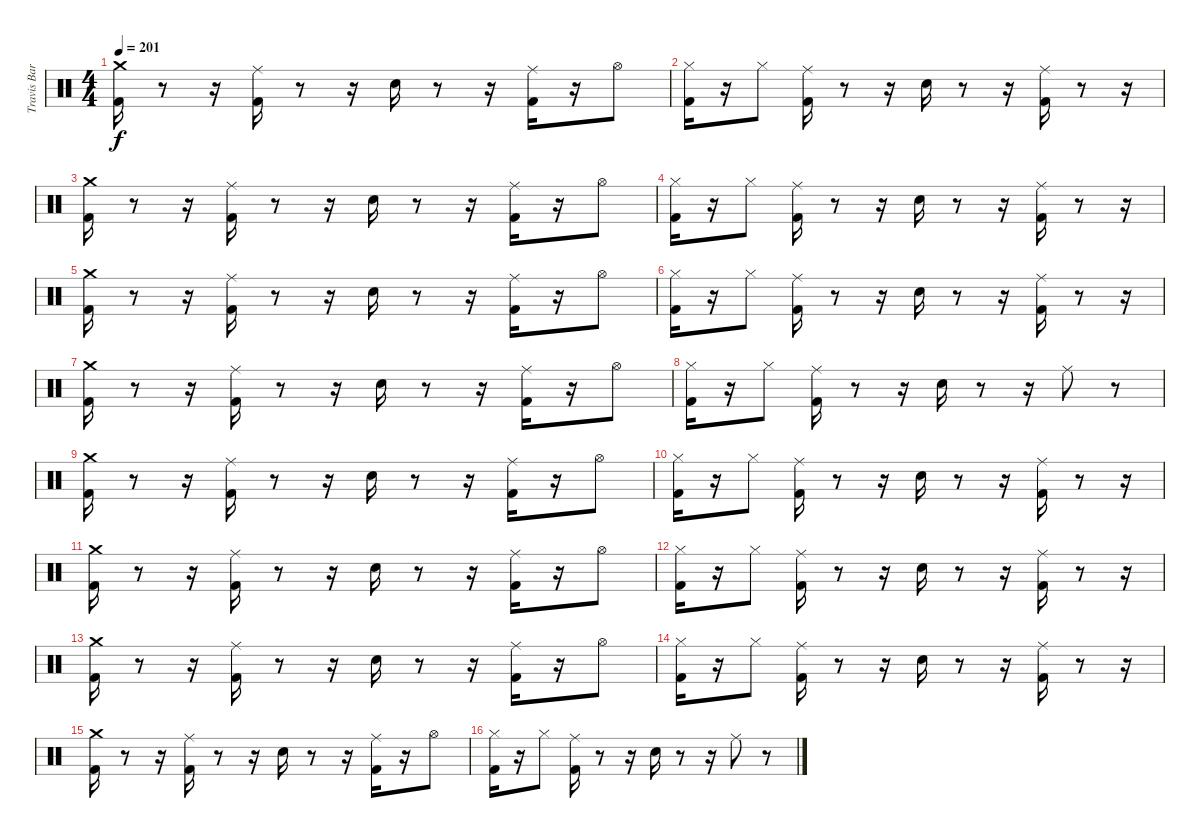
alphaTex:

\track ("Travis Barker(drum)" "Travis Bar") {instrument percussion}
\staff {score}
\articulation defaults
\ts (4 4)
\tempo 201
\clef neutral
\ks c
("Crash medium (hit)" "Kick (hit) 2").16{dy f} r.8 r.16 ("Ride (middle)" "Kick (hit) 2").16 r.8 r.16 "Electric Snare (hit)".16 r.8 r.16 ("Ride (middle)" "Kick (hit) 2").16 r.16 "Hi-Hat (open)".8 |
("Kick (hit) 2" "Hi-Hat (closed)").16 r.16 "Hi-Hat (closed)".8 ("Ride (middle)" "Kick (hit) 2").16 r.8 r.16 "Electric Snare (hit)".16 r.8 r.16 ("Ride (middle)" "Kick (hit) 2").16 r.8 r.16 |
("Crash medium (hit)" "Kick (hit) 2").16 r.8 r.16 ("Ride (middle)" "Kick (hit) 2").16 r.8 r.16 "Electric Snare (hit)".16 r.8 r.16 ("Ride (middle)" "Kick (hit) 2").16 r.16 "Hi-Hat (open)".8 |
("Kick (hit) 2" "Hi-Hat (closed)").16 r.16 "Hi-Hat (closed)".8 ("Ride (middle)" "Kick (hit) 2").16 r.8 r.16 "Electric Snare (hit)".16 r.8 r.16 ("Ride (middle)" "Kick (hit) 2").16 r.8 r.16 |
("Crash medium (hit)" "Kick (hit) 2").16 r.8 r.16 ("Ride (middle)" "Kick (hit) 2").16 r.8 r.16 "Electric Snare (hit)".16 r.8 r.16 ("Ride (middle)" "Kick (hit) 2").16 r.16 "Hi-Hat (open)".8 |
("Kick (hit) 2" "Hi-Hat (closed)").16 r.16 "Hi-Hat (closed)".8 ("Ride (middle)" "Kick (hit) 2").16 r.8 r.16 "Electric Snare (hit)".16 r.8 r.16 ("Ride (middle)" "Kick (hit) 2").16 r.8 r.16 |
("Crash medium (hit)" "Kick (hit) 2").16 r.8 r.16 ("Ride (middle)" "Kick (hit) 2").16 r.8 r.16 "Electric Snare (hit)".16 r.8 r.16 ("Ride (middle)" "Kick (hit) 2").16 r.16 "Hi-Hat (open)".8 |
("Kick (hit) 2" "Hi-Hat (closed)").16 r.16 "Hi-Hat (closed)".8 ("Ride (middle)" "Kick (hit) 2").16 r.8 r.16 "Electric Snare (hit)".16 r.8 r.16 "Ride (middle)".8 r.8 |
("Crash medium (hit)" "Kick (hit) 2").16 r.8 r.16 ("Ride (middle)" "Kick (hit) 2").16 r.8 r.16 "Electric Snare (hit)".16 r.8 r.16 ("Ride (middle)" "Kick (hit) 2").16 r.16 "Hi-Hat (open)".8 |
("Kick (hit) 2" "Hi-Hat (closed)").16 r.16 "Hi-Hat (closed)".8 ("Ride (middle)" "Kick (hit) 2").16 r.8 r.16 "Electric Snare (hit)".16 r.8 r.16 ("Ride (middle)" "Kick (hit) 2").16 r.8 r.16 |
("Crash medium (hit)" "Kick (hit) 2").16 r.8 r.16 ("Ride (middle)" "Kick (hit) 2").16 r.8 r.16 "Electric Snare (hit)".16 r.8 r.16 ("Ride (middle)" "Kick (hit) 2").16 r.16 "Hi-Hat (open)".8 |
("Kick (hit) 2" "Hi-Hat (closed)").16 r.16 "Hi-Hat (closed)".8 ("Ride (middle)" "Kick (hit) 2").16 r.8 r.16 "Electric Snare (hit)".16 r.8 r.16 ("Ride (middle)" "Kick (hit) 2").16 r.8 r.16 |
("Crash medium (hit)" "Kick (hit) 2").16 r.8 r.16 ("Ride (middle)" "Kick (hit) 2").16 r.8 r.16 "Electric Snare (hit)".16 r.8 r.16 ("Ride (middle)" "Kick (hit) 2").16 r.16 "Hi-Hat (open)".8 |
("Kick (hit) 2" "Hi-Hat (closed)").16 r.16 "Hi-Hat (closed)".8 ("Ride (middle)" "Kick (hit) 2").16 r.8 r.16 "Electric Snare (hit)".16 r.8 r.16 ("Ride (middle)" "Kick (hit) 2").16 r.8 r.16 |
("Crash medium (hit)" "Kick (hit) 2").16 r.8 r.16 ("Ride (middle)" "Kick (hit) 2").16 r.8 r.16 "Electric Snare (hit)".16 r.8 r.16 ("Ride (middle)" "Kick (hit) 2").16 r.16 "Hi-Hat (open)".8 |
("Kick (hit) 2" "Hi-Hat (closed)").16 r.16 "Hi-Hat (closed)".8 ("Ride (middle)" "Kick (hit) 2").16 r.8 r.16 "Electric Snare (hit)".16 r.8 r.16 "Ride (middle)".8 r.8
